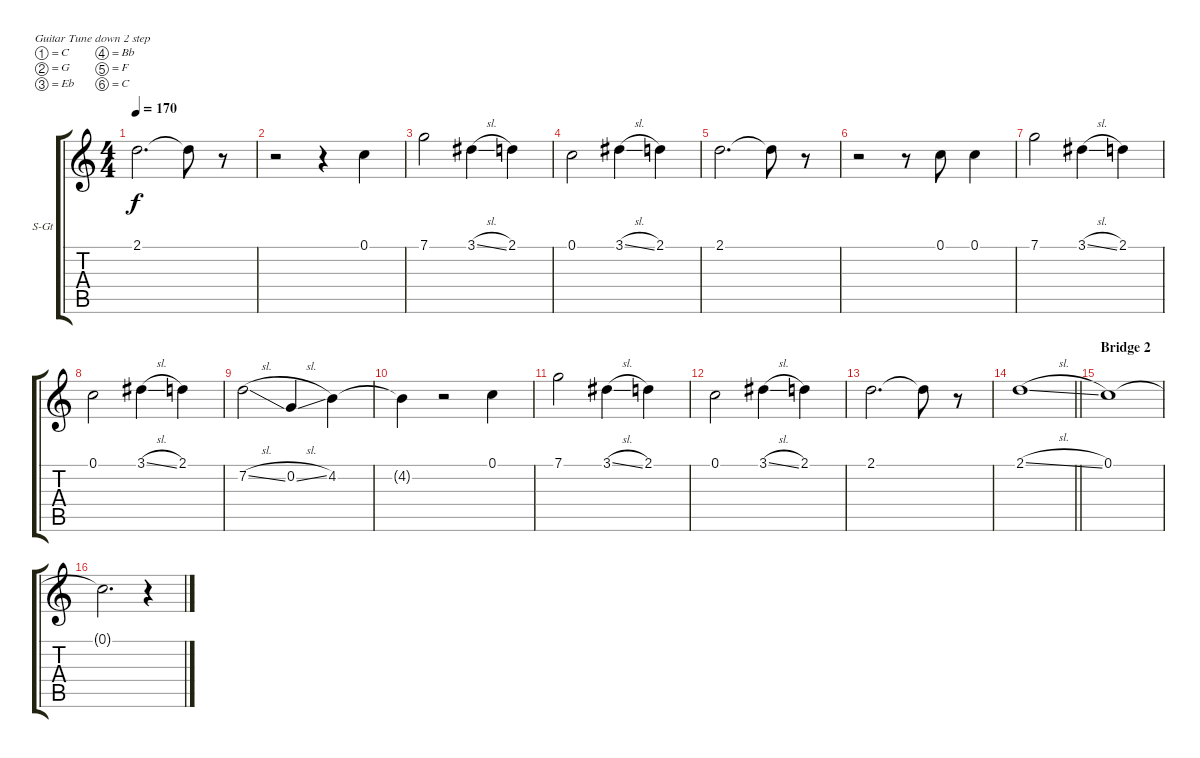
\bracketExtendMode groupsimilarinstruments
\firstSystemTrackNameOrientation horizontal
\otherSystemsTrackNameOrientation horizontal
\track ("Josh Homme [Vocals]" "S-Gt") {instrument lead6voice}
\staff {score tabs}
\tuning (C4 G3 Eb3 Bb2 F2 C2)
\displaytranspose 12
\ts (4 4)
\tempo 170
\clef g2
\ks c
2.1.2{d dy f} 2.1{t}.8 r.8 |
r.2 r.4 0.1.4 |
7.1.2 3.1{sl}.4 2.1.4 |
0.1.2 3.1{sl}.4 2.1.4 |
2.1.2{d} 2.1{t}.8 r.8 |
r.2 r.8 0.1.8 0.1.4 |
7.1.2 3.1{sl}.4 2.1.4 |
0.1.2 3.1{sl}.4 2.1.4 |
7.2{sl}.2 0.2{sl}.4 4.2.4 |
4.2{t}.4 r.2 0.1.4 |
7.1.2 3.1{sl}.4 2.1.4 |
0.1.2 3.1{sl}.4 2.1.4 |
2.1.2{d} 2.1{t}.8 r.8 |
\barLineRight lightlight
2.1{sl}.1 |
\section ("" "Bridge 2")
0.1.1 |
0.1{t}.2{d} r.4
